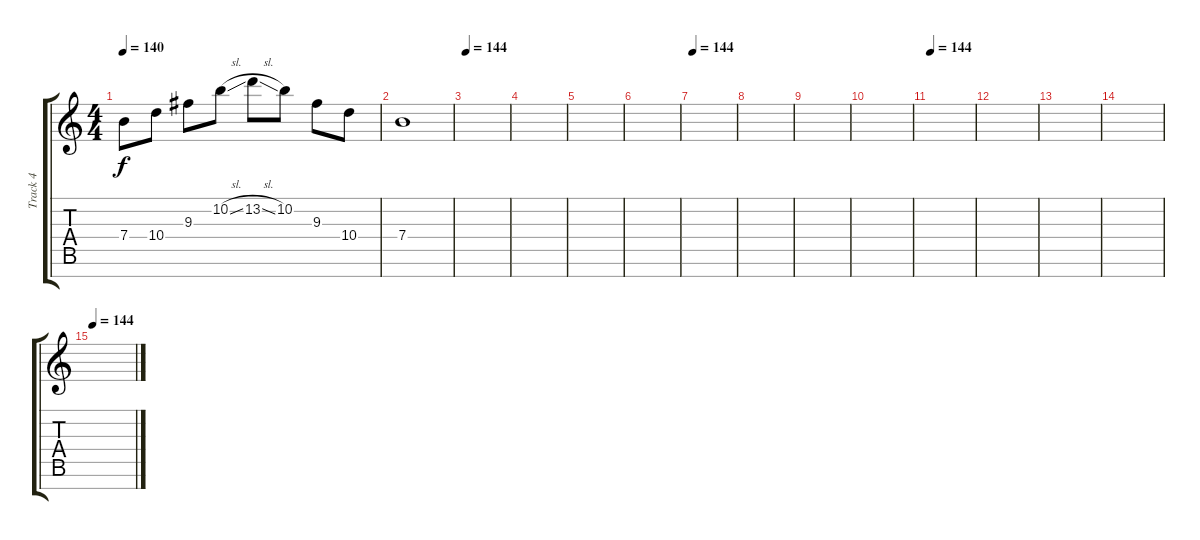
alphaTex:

\track ("Track 4" "Track 4") {instrument distortionguitar}
\staff {score tabs}
\tuning (Gb4 Db4 A3 E3 B2 Gb2 B1) {hide}
\ts (4 4)
\tempo 140
\clef g2
\ks c
7.4.8{dy f} 10.4.8 9.3.8 10.2{sl}.8 13.2{sl}.8 10.2.8 9.3.8 10.4.8 |
7.4.1 |
\tempo 144
|
|
|
|
\tempo 144
|
|
|
|
\tempo 144
|
|
|
|
\tempo 144
